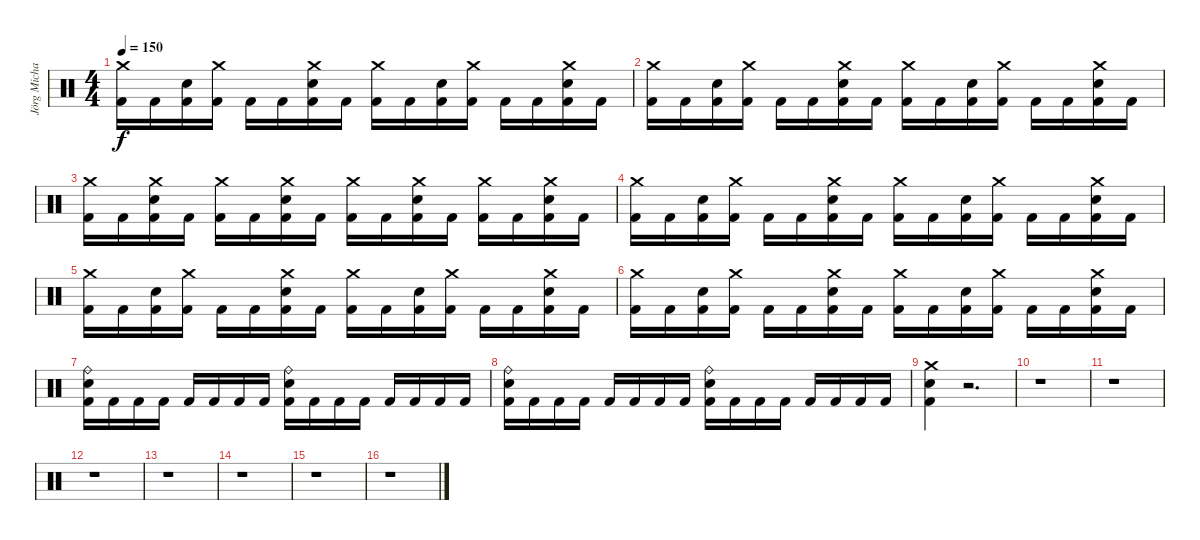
\track ("Jörg Michael" "Jörg Micha") {instrument percussion}
\staff {score}
\articulation defaults
\ts (4 4)
\tempo 150
\clef neutral
\ks c
("Crash medium (hit)" "Kick (hit) 2").16{dy f} "Kick (hit) 2".16 ("Snare (hit) 2" "Kick (hit) 2").16 ("Crash medium (hit)" "Kick (hit) 2").16 "Kick (hit) 2".16 "Kick (hit) 2".16 ("Crash medium (hit)" "Snare (hit) 2" "Kick (hit) 2").16 "Kick (hit) 2".16 ("Crash medium (hit)" "Kick (hit) 2").16 "Kick (hit) 2".16 ("Snare (hit) 2" "Kick (hit) 2").16 ("Crash medium (hit)" "Kick (hit) 2").16 "Kick (hit) 2".16 "Kick (hit) 2".16 ("Crash medium (hit)" "Snare (hit) 2" "Kick (hit) 2").16 "Kick (hit) 2".16 |
("Crash medium (hit)" "Kick (hit) 2").16 "Kick (hit) 2".16 ("Snare (hit) 2" "Kick (hit) 2").16 ("Crash medium (hit)" "Kick (hit) 2").16 "Kick (hit) 2".16 "Kick (hit) 2".16 ("Crash medium (hit)" "Snare (hit) 2" "Kick (hit) 2").16 "Kick (hit) 2".16 ("Crash medium (hit)" "Kick (hit) 2").16 "Kick (hit) 2".16 ("Snare (hit) 2" "Kick (hit) 2").16 ("Crash medium (hit)" "Kick (hit) 2").16 "Kick (hit) 2".16 "Kick (hit) 2".16 ("Crash medium (hit)" "Snare (hit) 2" "Kick (hit) 2").16 "Kick (hit) 2".16 |
("Kick (hit) 2" "Crash medium (hit)").16 "Kick (hit) 2".16 ("Kick (hit) 2" "Snare (hit) 2" "Crash medium (hit)").16 "Kick (hit) 2".16 ("Kick (hit) 2" "Crash medium (hit)").16 "Kick (hit) 2".16 ("Kick (hit) 2" "Snare (hit) 2" "Crash medium (hit)").16 "Kick (hit) 2".16 ("Kick (hit) 2" "Crash medium (hit)").16 "Kick (hit) 2".16 ("Kick (hit) 2" "Snare (hit) 2" "Crash medium (hit)").16 "Kick (hit) 2".16 ("Kick (hit) 2" "Crash medium (hit)").16 "Kick (hit) 2".16 ("Kick (hit) 2" "Snare (hit) 2" "Crash medium (hit)").16 "Kick (hit) 2".16 |
("Crash medium (hit)" "Kick (hit) 2").16 "Kick (hit) 2".16 ("Snare (hit) 2" "Kick (hit) 2").16 ("Crash medium (hit)" "Kick (hit) 2").16 "Kick (hit) 2".16 "Kick (hit) 2".16 ("Crash medium (hit)" "Snare (hit) 2" "Kick (hit) 2").16 "Kick (hit) 2".16 ("Crash medium (hit)" "Kick (hit) 2").16 "Kick (hit) 2".16 ("Snare (hit) 2" "Kick (hit) 2").16 ("Crash medium (hit)" "Kick (hit) 2").16 "Kick (hit) 2".16 "Kick (hit) 2".16 ("Crash medium (hit)" "Snare (hit) 2" "Kick (hit) 2").16 "Kick (hit) 2".16 |
("Crash medium (hit)" "Kick (hit) 2").16 "Kick (hit) 2".16 ("Snare (hit) 2" "Kick (hit) 2").16 ("Crash medium (hit)" "Kick (hit) 2").16 "Kick (hit) 2".16 "Kick (hit) 2".16 ("Crash medium (hit)" "Snare (hit) 2" "Kick (hit) 2").16 "Kick (hit) 2".16 ("Crash medium (hit)" "Kick (hit) 2").16 "Kick (hit) 2".16 ("Snare (hit) 2" "Kick (hit) 2").16 ("Crash medium (hit)" "Kick (hit) 2").16 "Kick (hit) 2".16 "Kick (hit) 2".16 ("Crash medium (hit)" "Snare (hit) 2" "Kick (hit) 2").16 "Kick (hit) 2".16 |
("Crash medium (hit)" "Kick (hit) 2").16 "Kick (hit) 2".16 ("Snare (hit) 2" "Kick (hit) 2").16 ("Crash medium (hit)" "Kick (hit) 2").16 "Kick (hit) 2".16 "Kick (hit) 2".16 ("Crash medium (hit)" "Snare (hit) 2" "Kick (hit) 2").16 "Kick (hit) 2".16 ("Crash medium (hit)" "Kick (hit) 2").16 "Kick (hit) 2".16 ("Snare (hit) 2" "Kick (hit) 2").16 ("Crash medium (hit)" "Kick (hit) 2").16 "Kick (hit) 2".16 "Kick (hit) 2".16 ("Crash medium (hit)" "Snare (hit) 2" "Kick (hit) 2").16 "Kick (hit) 2".16 |
("Ride (bell)" "Snare (hit) 2" "Kick (hit) 2").16 "Kick (hit) 2".16 "Kick (hit) 2".16 "Kick (hit) 2".16 "Kick (hit) 2".16 "Kick (hit) 2".16 "Kick (hit) 2".16 "Kick (hit) 2".16 ("Ride (bell)" "Snare (hit) 2" "Kick (hit) 2").16 "Kick (hit) 2".16 "Kick (hit) 2".16 "Kick (hit) 2".16 "Kick (hit) 2".16 "Kick (hit) 2".16 "Kick (hit) 2".16 "Kick (hit) 2".16 |
("Ride (bell)" "Snare (hit) 2" "Kick (hit) 2").16 "Kick (hit) 2".16 "Kick (hit) 2".16 "Kick (hit) 2".16 "Kick (hit) 2".16 "Kick (hit) 2".16 "Kick (hit) 2".16 "Kick (hit) 2".16 ("Ride (bell)" "Snare (hit) 2" "Kick (hit) 2").16 "Kick (hit) 2".16 "Kick (hit) 2".16 "Kick (hit) 2".16 "Kick (hit) 2".16 "Kick (hit) 2".16 "Kick (hit) 2".16 "Kick (hit) 2".16 |
("Kick (hit) 2" "Snare (hit) 2" "Crash medium (hit)").4 r.2{d} |
r.1 |
r.1 |
r.1 |
r.1 |
r.1 |
r.1 |
r.1
